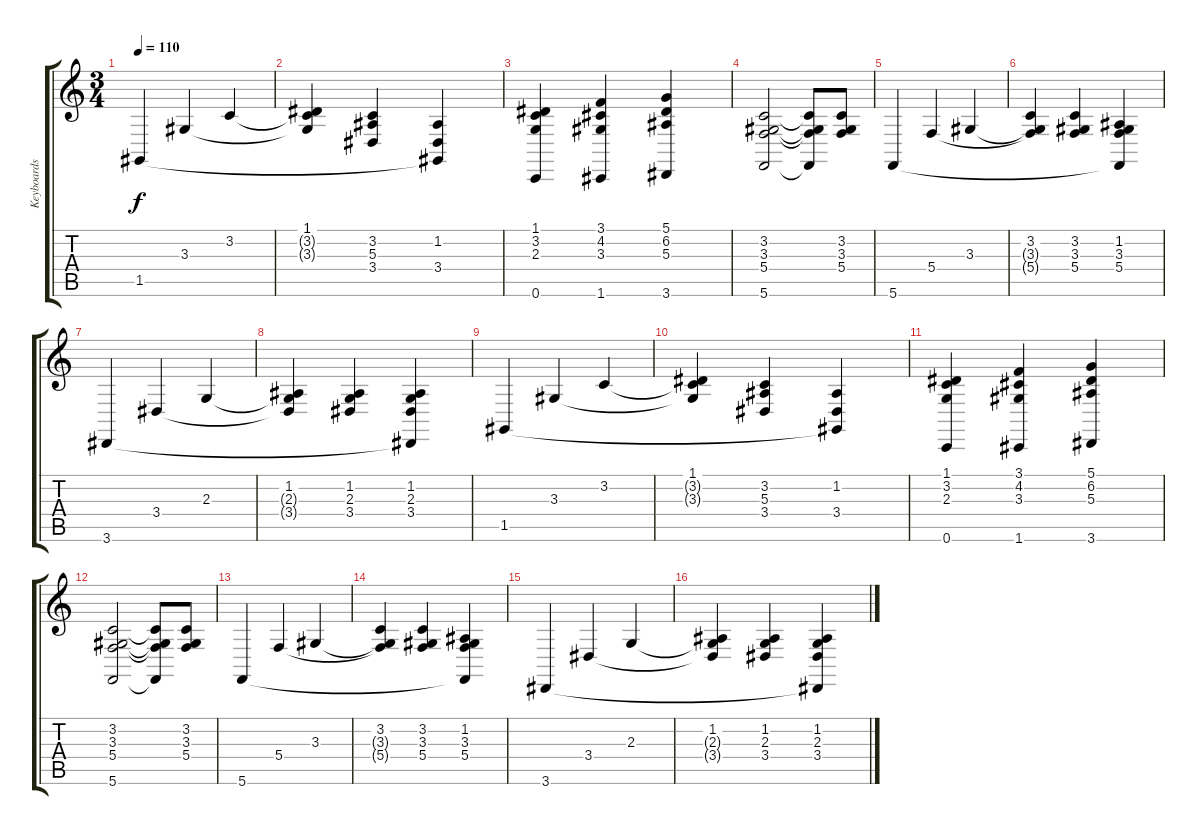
\track ("Keyboards" "Keyboards") {instrument tremolostrings}
\staff {score tabs}
\tuning (D4 A3 F3 C3 G2 C2) {hide}
\ts (3 4)
\tempo 110
\clef g2
\ks c
1.5.4{dy f} 3.3.4 3.2.4 |
(1.1 3.2{t} 3.3{t}).4 (3.2 5.3 3.4).4 (1.2 3.4 1.5{t}).4 |
(1.1 3.2 2.3 0.6).4 (3.1 4.2 3.3 1.6).4 (5.1 6.2 5.3 3.6).4 |
(3.2 3.3 5.4 5.6).2 (3.2{t} 3.3{t} 5.4{t} 5.6{t}).8 (3.2 3.3 5.4).8 |
5.6.4 5.4.4 3.3.4 |
(3.2 3.3{t} 5.4{t}).4 (3.2 3.3 5.4).4 (1.2 3.3 5.4 5.6{t}).4 |
3.6.4 3.4.4 2.3.4 |
(1.2 2.3{t} 3.4{t}).4 (1.2 2.3 3.4).4 (1.2 2.3 3.4 3.6{t}).4 |
1.5.4 3.3.4 3.2.4 |
(1.1 3.2{t} 3.3{t}).4 (3.2 5.3 3.4).4 (1.2 3.4 1.5{t}).4 |
(1.1 3.2 2.3 0.6).4 (3.1 4.2 3.3 1.6).4 (5.1 6.2 5.3 3.6).4 |
(3.2 3.3 5.4 5.6).2 (3.2{t} 3.3{t} 5.4{t} 5.6{t}).8 (3.2 3.3 5.4).8 |
5.6.4 5.4.4 3.3.4 |
(3.2 3.3{t} 5.4{t}).4 (3.2 3.3 5.4).4 (1.2 3.3 5.4 5.6{t}).4 |
3.6.4 3.4.4 2.3.4 |
(1.2 2.3{t} 3.4{t}).4 (1.2 2.3 3.4).4 (1.2 2.3 3.4 3.6{t}).4
